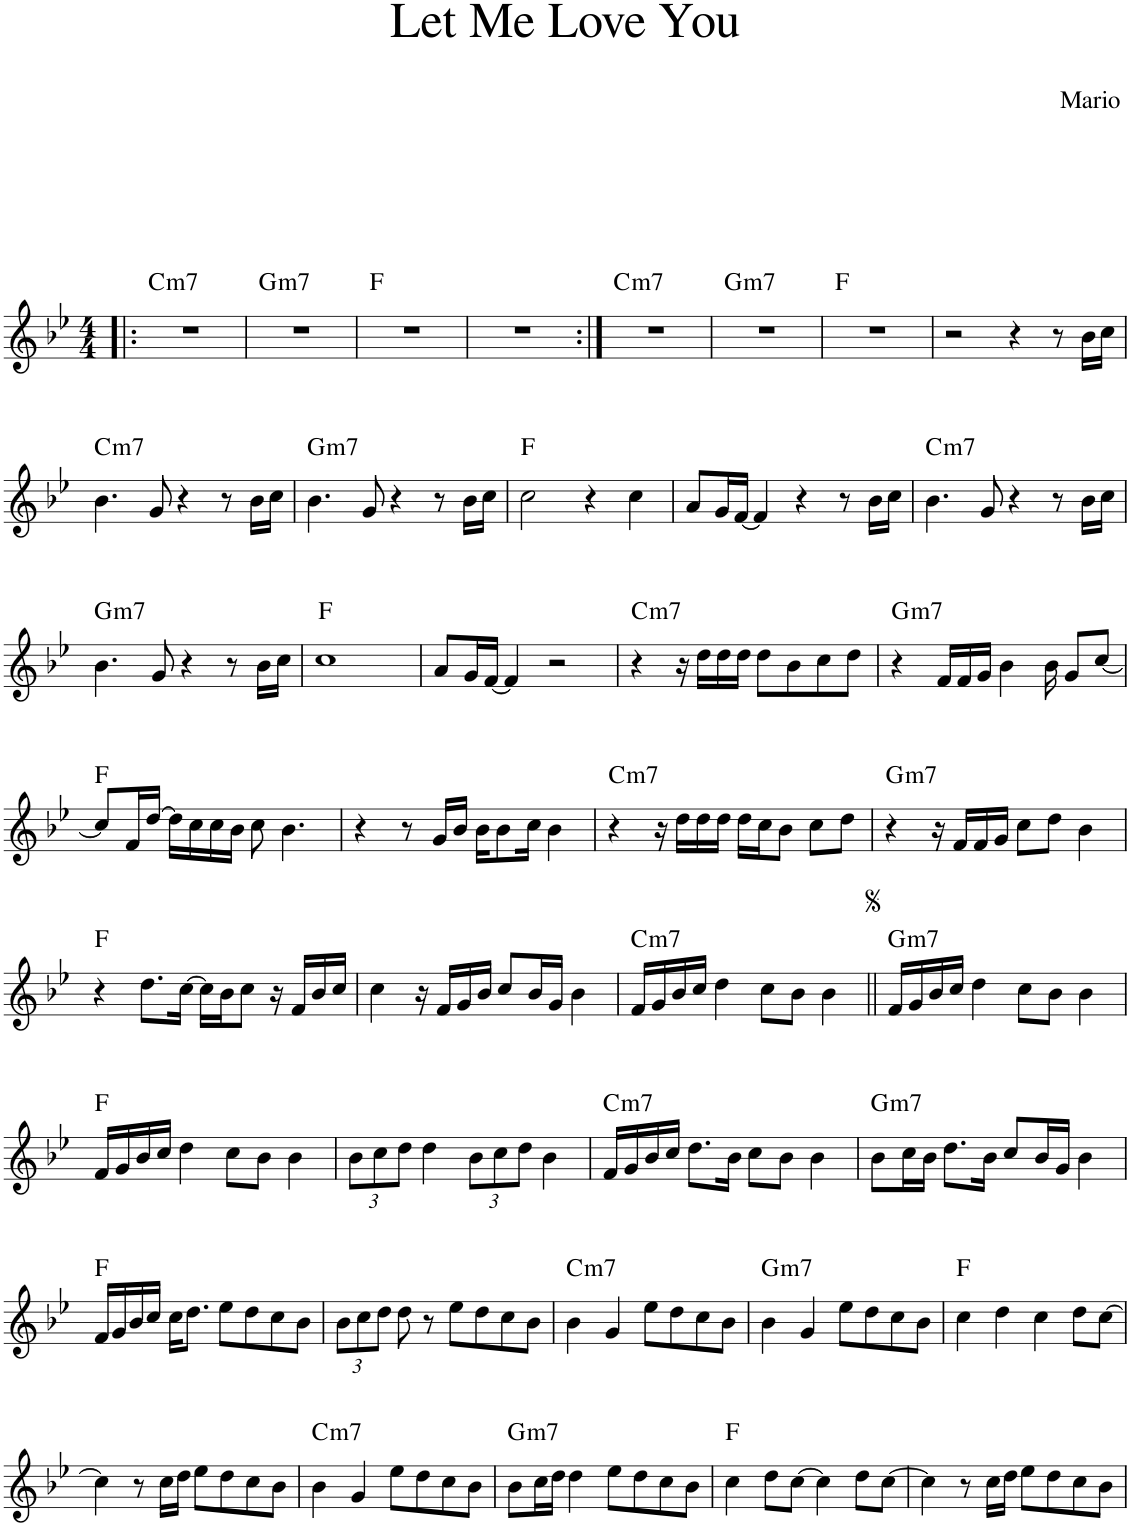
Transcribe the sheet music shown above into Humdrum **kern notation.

**kern	**harte
*part1	*part1
*staff1	*
*I"Piano	*
*I'Pno.	*
*clefG2	*
*k[b-e-]	*
*M4/4	*
=1!|:	=1!|:
!	!LO:H:kt=m7
1r	C:min7
=2	=2
!	!LO:H:kt=m7
1r	G:min7
=3	=3
1r	F:maj
=4	=4
1r	.
=5:|!	=5:|!
!	!LO:H:kt=m7
1r	C:min7
=6	=6
!	!LO:H:kt=m7
1r	G:min7
=7	=7
1r	F:maj
=8	=8
2r	.
4r	.
8r	.
16b-\LL	.
16cc\JJ	.
!!LO:LB:g=z
=9	=9
!	!LO:H:kt=m7
4.b-\	C:min7
8g/	.
4r	.
8r	.
16b-\LL	.
16cc\JJ	.
=10	=10
!	!LO:H:kt=m7
4.b-\	G:min7
8g/	.
4r	.
8r	.
16b-\LL	.
16cc\JJ	.
=11	=11
2cc\	F:maj
4r	.
4cc\	.
=12	=12
8a/L	.
16g/L	.
[16f/JJ	.
4f/]	.
4r	.
8r	.
16b-\LL	.
16cc\JJ	.
=13	=13
!	!LO:H:kt=m7
4.b-\	C:min7
8g/	.
4r	.
8r	.
16b-\LL	.
16cc\JJ	.
!!LO:LB:g=z
=14	=14
!	!LO:H:kt=m7
4.b-\	G:min7
8g/	.
4r	.
8r	.
16b-\LL	.
16cc\JJ	.
=15	=15
1cc	F:maj
=16	=16
8a/L	.
16g/L	.
[16f/JJ	.
4f/]	.
2r	.
=17	=17
!	!LO:H:kt=m7
4r	C:min7
16r	.
16dd\LL	.
16dd\	.
16dd\JJ	.
8dd\L	.
8b-\	.
8cc\	.
8dd\J	.
=18	=18
!	!LO:H:kt=m7
4r	G:min7
16f/LL	.
16f/	.
16g/JJ	.
4b-\	.
16b-\	.
8g/L	.
[8cc/J	.
!!LO:LB:g=z
=19	=19
8cc/L]	F:maj
16f/L	.
[16dd/JJ	.
16dd\LL]	.
16cc\	.
16cc\	.
16b-\JJ	.
8cc\	.
4.b-\	.
=20	=20
4r	.
8r	.
16g/LL	.
16b-/JJ	.
16b-\KL	.
8b-\	.
16cc\Jk	.
4b-\	.
=21	=21
!	!LO:H:kt=m7
4r	C:min7
16r	.
16dd\LL	.
16dd\	.
16dd\JJ	.
16dd\LL	.
16cc\J	.
8b-\J	.
8cc\L	.
8dd\J	.
=22	=22
!	!LO:H:kt=m7
4r	G:min7
16r	.
16f/LL	.
16f/	.
16g/JJ	.
8cc\L	.
8dd\J	.
4b-\	.
!!LO:LB:g=z
=23	=23
4r	F:maj
8.dd\L	.
[16cc\Jk	.
16cc\LL]	.
16b-\J	.
8cc\J	.
16r	.
16f/LL	.
16b-/	.
16cc/JJ	.
=24	=24
4cc\	.
16r	.
16f/LL	.
16g/	.
16b-/JJ	.
8cc/L	.
16b-/L	.
16g/JJ	.
4b-\	.
=25	=25
!	!LO:H:kt=m7
16f/LL	C:min7
16g/	.
16b-/	.
16cc/JJ	.
4dd\	.
8cc\L	.
8b-\J	.
4b-\	.
=26||	=26||
!	!LO:H:kt=m7
16f/LL	G:min7
16g/	.
16b-/	.
16cc/JJ	.
4dd\	.
8cc\L	.
8b-\J	.
4b-\	.
!!LO:LB:g=z
=27	=27
16f/LL	F:maj
16g/	.
16b-/	.
16cc/JJ	.
4dd\	.
8cc\L	.
8b-\J	.
4b-\	.
=28	=28
*Xbrackettup	*
12b-\L	.
12cc\	.
12dd\J	.
4dd\	.
12b-\L	.
12cc\	.
12dd\J	.
4b-\	.
=29	=29
!	!LO:H:kt=m7
16f/LL	C:min7
16g/	.
16b-/	.
16cc/JJ	.
8.dd\L	.
16b-\Jk	.
8cc\L	.
8b-\J	.
4b-\	.
=30	=30
!	!LO:H:kt=m7
8b-\L	G:min7
16cc\L	.
16b-\JJ	.
8.dd\L	.
16b-\Jk	.
8cc/L	.
16b-/L	.
16g/JJ	.
4b-\	.
!!LO:LB:g=z
=31	=31
16f/LL	F:maj
16g/	.
16b-/	.
16cc/JJ	.
16cc\KL	.
8.dd\J	.
8ee-\L	.
8dd\	.
8cc\	.
8b-\J	.
=32	=32
12b-\L	.
12cc\	.
12dd\J	.
8dd\	.
8r	.
8ee-\L	.
8dd\	.
8cc\	.
8b-\J	.
=33	=33
!	!LO:H:kt=m7
4b-\	C:min7
4g/	.
8ee-\L	.
8dd\	.
8cc\	.
8b-\J	.
=34	=34
!	!LO:H:kt=m7
4b-\	G:min7
4g/	.
8ee-\L	.
8dd\	.
8cc\	.
8b-\J	.
=35	=35
4cc\	F:maj
4dd\	.
4cc\	.
8dd\L	.
[8cc\J	.
!!LO:LB:g=z
=36	=36
4cc\]	.
8r	.
16cc\LL	.
16dd\JJ	.
8ee-\L	.
8dd\	.
8cc\	.
8b-\J	.
=37	=37
!	!LO:H:kt=m7
4b-\	C:min7
4g/	.
8ee-\L	.
8dd\	.
8cc\	.
8b-\J	.
=38	=38
!	!LO:H:kt=m7
8b-\L	G:min7
16cc\L	.
16dd\JJ	.
4dd\	.
8ee-\L	.
8dd\	.
8cc\	.
8b-\J	.
=39	=39
4cc\	F:maj
8dd\L	.
[8cc\J	.
4cc\]	.
8dd\L	.
[8cc\J	.
=40	=40
4cc\]	.
8r	.
16cc\LL	.
16dd\JJ	.
8ee-\L	.
8dd\	.
8cc\	.
8b-\J	.
=	=
*-	*-
